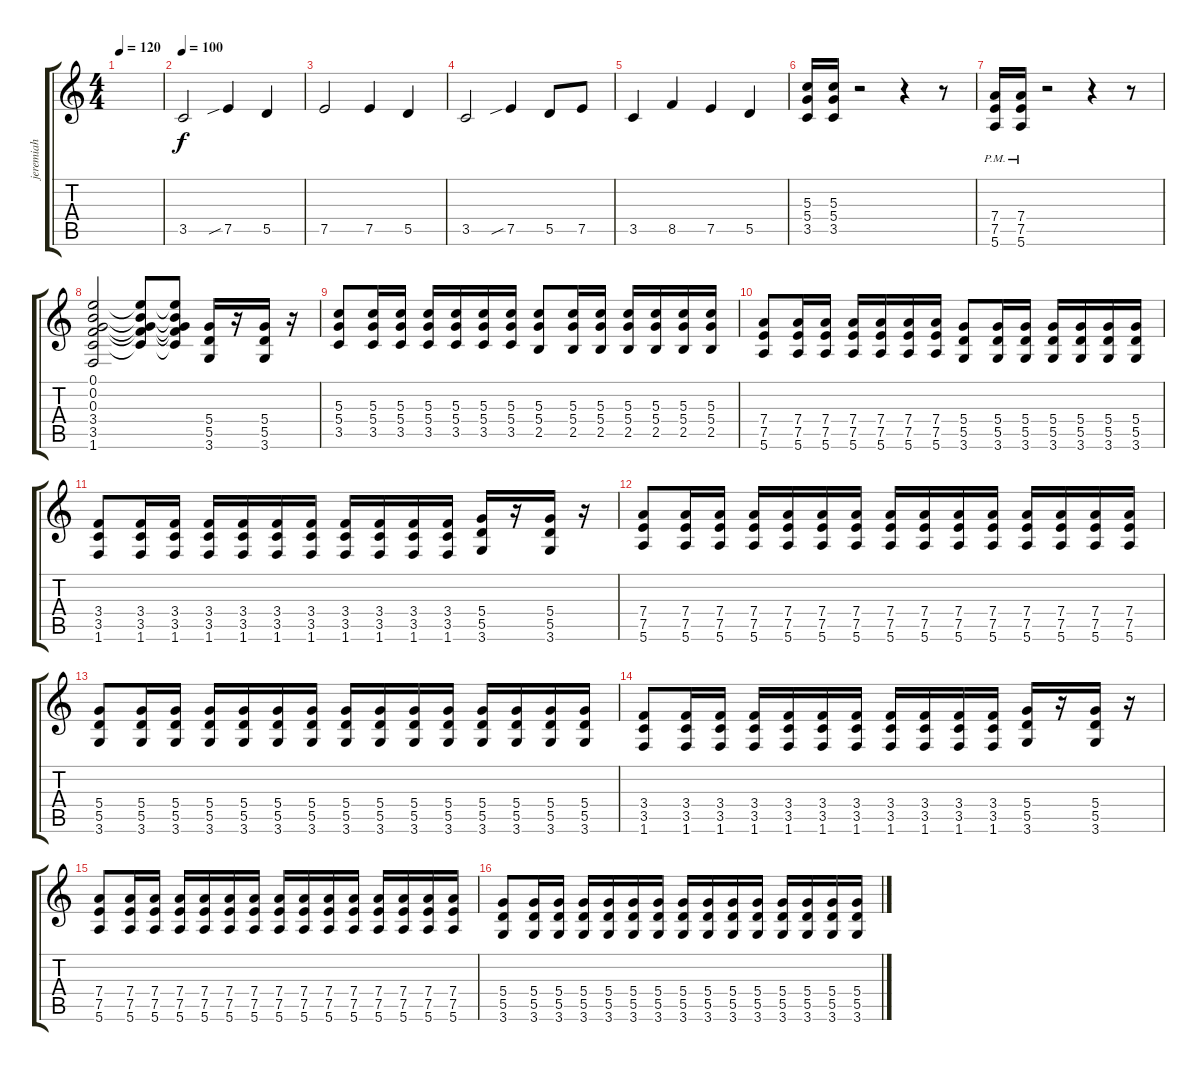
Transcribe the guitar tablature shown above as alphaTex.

\track ("jeremiah" "jeremiah") {instrument distortionguitar}
\staff {score tabs}
\tuning (E4 B3 G3 D3 A2 E2) {hide}
\ts (4 4)
\tempo 120
\clef g2
\ks c
|
\tempo 100
3.5.2 7.5{sib}.4 5.5.4 |
7.5.2 7.5.4 5.5.4 |
3.5.2 7.5{sib}.4 5.5.8 7.5.8 |
3.5.4 8.5.4 7.5.4 5.5.4 |
(5.3 5.4 3.5).16 (5.3 5.4 3.5).16 r.2 r.4 r.8 |
(7.4{pm} 7.5 5.6).16{instrument electricguitarmuted} (7.4{pm} 7.5 5.6).16 r.2 r.4 r.8 |
(0.1 0.2 0.3 3.4 3.5 1.6).2{instrument distortionguitar} (0.1{t} 0.2{t} 0.3{t} 3.4{t} 3.5{t}).8 (0.1{t} 0.2{t} 0.3{t} 3.4{t} 3.5{t}).8 (5.4 5.5 3.6).16 r.16 (5.4 5.5 3.6).16 r.16 |
(5.3 5.4 3.5).8 (5.3 5.4 3.5).16 (5.3 5.4 3.5).16 (5.3 5.4 3.5).16 (5.3 5.4 3.5).16 (5.3 5.4 3.5).16 (5.3 5.4 3.5).16 (5.3 5.4 2.5).8 (5.3 5.4 2.5).16 (5.3 5.4 2.5).16 (5.3 5.4 2.5).16 (5.3 5.4 2.5).16 (5.3 5.4 2.5).16 (5.3 5.4 2.5).16 |
(7.4 7.5 5.6).8 (7.4 7.5 5.6).16 (7.4 7.5 5.6).16 (7.4 7.5 5.6).16 (7.4 7.5 5.6).16 (7.4 7.5 5.6).16 (7.4 7.5 5.6).16 (5.4 5.5 3.6).8 (5.4 5.5 3.6).16 (5.4 5.5 3.6).16 (5.4 5.5 3.6).16 (5.4 5.5 3.6).16 (5.4 5.5 3.6).16 (5.4 5.5 3.6).16 |
(3.4 3.5 1.6).8 (3.4 3.5 1.6).16 (3.4 3.5 1.6).16 (3.4 3.5 1.6).16 (3.4 3.5 1.6).16 (3.4 3.5 1.6).16 (3.4 3.5 1.6).16 (3.4 3.5 1.6).16 (3.4 3.5 1.6).16 (3.4 3.5 1.6).16 (3.4 3.5 1.6).16 (5.4 5.5 3.6).16 r.16 (5.4 5.5 3.6).16 r.16 |
(7.4 7.5 5.6).8 (7.4 7.5 5.6).16 (7.4 7.5 5.6).16 (7.4 7.5 5.6).16 (7.4 7.5 5.6).16 (7.4 7.5 5.6).16 (7.4 7.5 5.6).16 (7.4 7.5 5.6).16 (7.4 7.5 5.6).16 (7.4 7.5 5.6).16 (7.4 7.5 5.6).16 (7.4 7.5 5.6).16 (7.4 7.5 5.6).16 (7.4 7.5 5.6).16 (7.4 7.5 5.6).16 |
(5.4 5.5 3.6).8 (5.4 5.5 3.6).16 (5.4 5.5 3.6).16 (5.4 5.5 3.6).16 (5.4 5.5 3.6).16 (5.4 5.5 3.6).16 (5.4 5.5 3.6).16 (5.4 5.5 3.6).16 (5.4 5.5 3.6).16 (5.4 5.5 3.6).16 (5.4 5.5 3.6).16 (5.4 5.5 3.6).16 (5.4 5.5 3.6).16 (5.4 5.5 3.6).16 (5.4 5.5 3.6).16 |
(3.4 3.5 1.6).8 (3.4 3.5 1.6).16 (3.4 3.5 1.6).16 (3.4 3.5 1.6).16 (3.4 3.5 1.6).16 (3.4 3.5 1.6).16 (3.4 3.5 1.6).16 (3.4 3.5 1.6).16 (3.4 3.5 1.6).16 (3.4 3.5 1.6).16 (3.4 3.5 1.6).16 (5.4 5.5 3.6).16 r.16 (5.4 5.5 3.6).16 r.16 |
(7.4 7.5 5.6).8 (7.4 7.5 5.6).16 (7.4 7.5 5.6).16 (7.4 7.5 5.6).16 (7.4 7.5 5.6).16 (7.4 7.5 5.6).16 (7.4 7.5 5.6).16 (7.4 7.5 5.6).16 (7.4 7.5 5.6).16 (7.4 7.5 5.6).16 (7.4 7.5 5.6).16 (7.4 7.5 5.6).16 (7.4 7.5 5.6).16 (7.4 7.5 5.6).16 (7.4 7.5 5.6).16 |
(5.4 5.5 3.6).8 (5.4 5.5 3.6).16 (5.4 5.5 3.6).16 (5.4 5.5 3.6).16 (5.4 5.5 3.6).16 (5.4 5.5 3.6).16 (5.4 5.5 3.6).16 (5.4 5.5 3.6).16 (5.4 5.5 3.6).16 (5.4 5.5 3.6).16 (5.4 5.5 3.6).16 (5.4 5.5 3.6).16 (5.4 5.5 3.6).16 (5.4 5.5 3.6).16 (5.4 5.5 3.6).16
